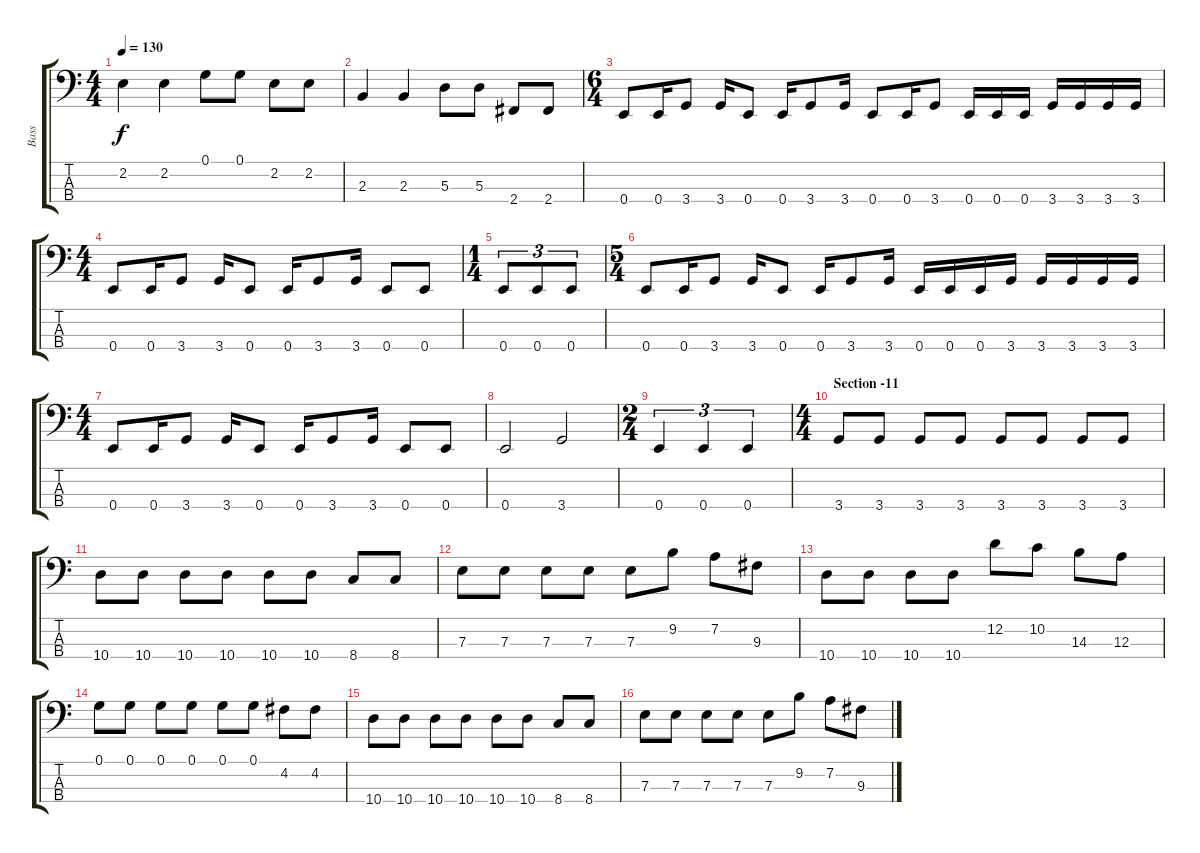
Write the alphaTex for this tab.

\track ("Bass" "Bass") {instrument electricbassfinger}
\staff {score tabs}
\tuning (G2 D2 A1 E1) {hide}
\ts (4 4)
\tempo 130
\clef f4
\ks c
2.2.4{dy f} 2.2.4 0.1.8 0.1.8 2.2.8 2.2.8 |
2.3.4 2.3.4 5.3.8 5.3.8 2.4.8 2.4.8 |
\ts (6 4)
0.4.8 0.4.16 3.4.8 3.4.16 0.4.8 0.4.16 3.4.8 3.4.16 0.4.8 0.4.16 3.4.8 0.4.16 0.4.16 0.4.16 3.4.16 3.4.16 3.4.16 3.4.16 |
\ts (4 4)
0.4.8 0.4.16 3.4.8 3.4.16 0.4.8 0.4.16 3.4.8 3.4.16 0.4.8 0.4.8 |
\ts (1 4)
0.4.8{tu (3 2)} 0.4.8{tu (3 2)} 0.4.8{tu (3 2)} |
\ts (5 4)
0.4.8 0.4.16 3.4.8 3.4.16 0.4.8 0.4.16 3.4.8 3.4.16 0.4.16 0.4.16 0.4.16 3.4.16 3.4.16 3.4.16 3.4.16 3.4.16 |
\ts (4 4)
0.4.8 0.4.16 3.4.8 3.4.16 0.4.8 0.4.16 3.4.8 3.4.16 0.4.8 0.4.8 |
0.4.2 3.4.2 |
\ts (2 4)
0.4.4{tu (3 2)} 0.4.4{tu (3 2)} 0.4.4{tu (3 2)} |
\ts (4 4)
\section ("" "Section -11")
3.4.8 3.4.8 3.4.8 3.4.8 3.4.8 3.4.8 3.4.8 3.4.8 |
10.4.8 10.4.8 10.4.8 10.4.8 10.4.8 10.4.8 8.4.8 8.4.8 |
7.3.8 7.3.8 7.3.8 7.3.8 7.3.8 9.2.8 7.2.8 9.3.8 |
10.4.8 10.4.8 10.4.8 10.4.8 12.2.8 10.2.8 14.3.8 12.3.8 |
0.1.8 0.1.8 0.1.8 0.1.8 0.1.8 0.1.8 4.2.8 4.2.8 |
10.4.8 10.4.8 10.4.8 10.4.8 10.4.8 10.4.8 8.4.8 8.4.8 |
7.3.8 7.3.8 7.3.8 7.3.8 7.3.8 9.2.8 7.2.8 9.3.8
